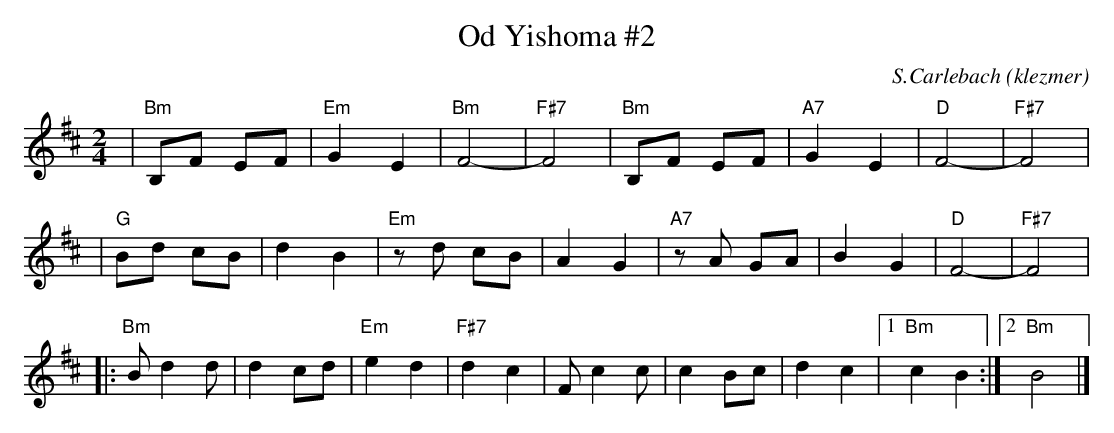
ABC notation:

X:1
T: Od Yishoma #2
O:klezmer
C: S.Carlebach
M: 2/4
L: 1/8
K: Bm
| "Bm"B,F EF | "Em"G2 E2 | "Bm"F4- | "F#7"F4 \
| "Bm"B,F EF | "A7"G2 E2 | "D"F4- | "F#7"F4 |
| "G"Bd cB | d2 B2 |  "Em"zd cB | A2 G2 \
| "A7"zA GA | B2 G2 | "D"F4- | "F#7"F4 |
|: "Bm"Bd2 d | d2 cd | "Em"e2 d2 | "F#7"d2 c2 \
| Fc2 c | c2 Bc | d2 c2 |1 "Bm"c2 B2 :|2 "Bm"B4 |]
